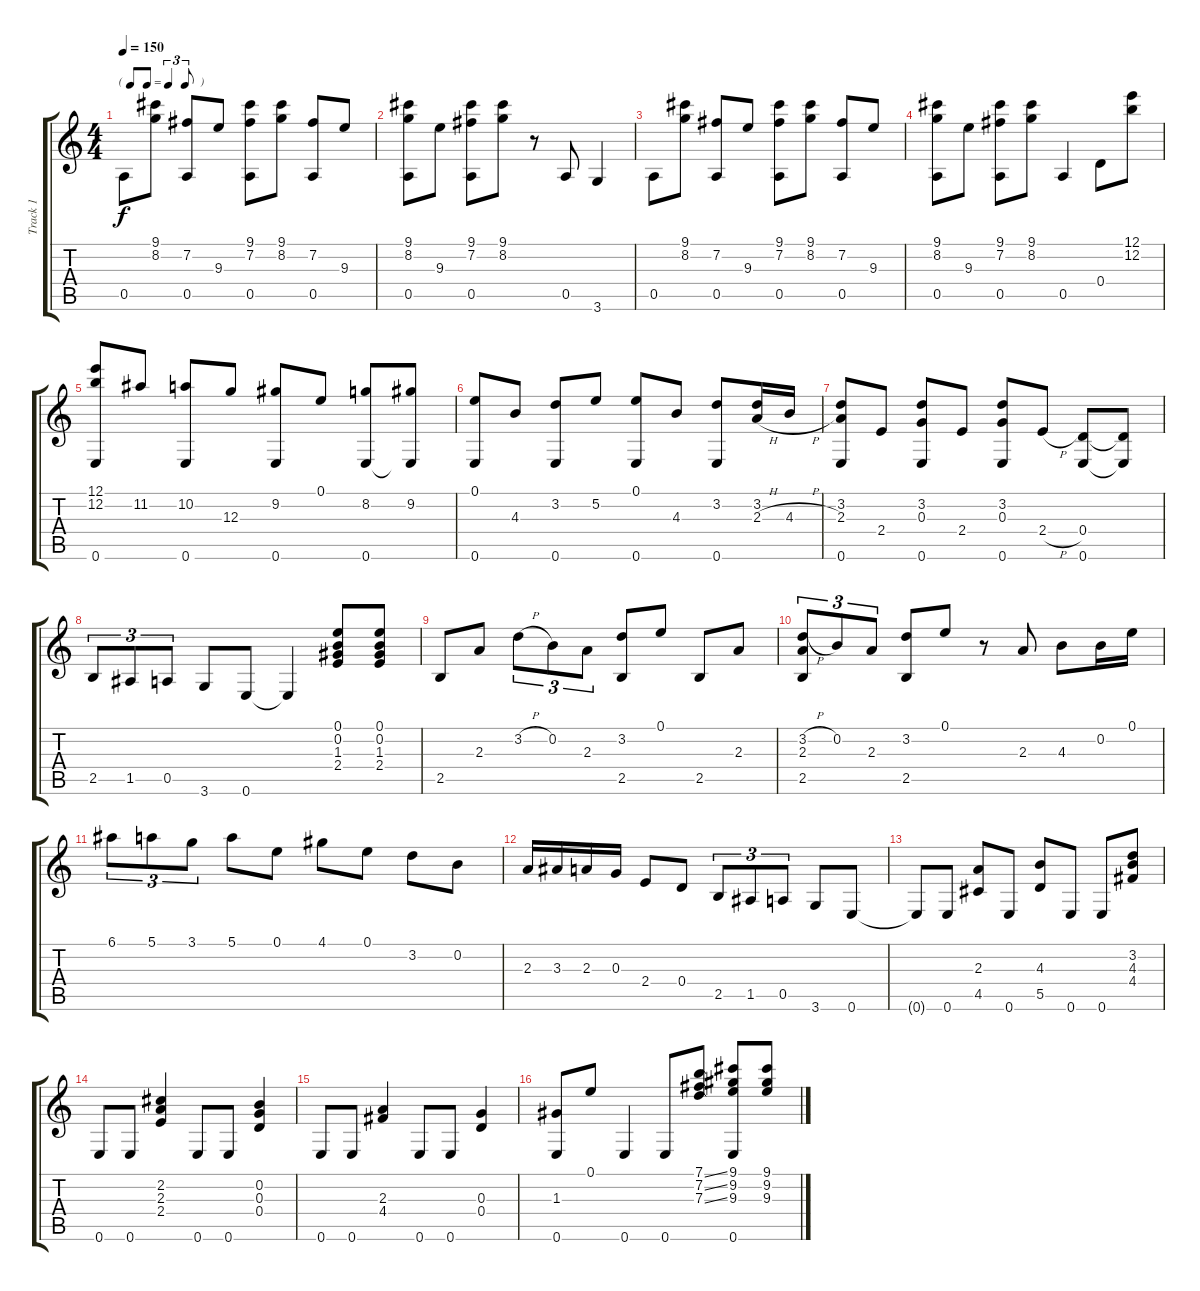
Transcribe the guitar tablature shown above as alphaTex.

\track ("Track 1" "Track 1") {instrument acousticguitarnylon}
\staff {score tabs}
\tuning (E4 B3 G3 D3 A2 E2) {hide}
\ts (4 4)
\tf triplet8th
\tempo 150
\clef g2
\ks c
0.5.8{dy f} (9.1 8.2).8 (7.2 0.5).8 9.3.8 (9.1 7.2 0.5).8 (9.1 8.2).8 (7.2 0.5).8 9.3.8 |
(9.1 8.2 0.5).8 9.3.8 (9.1 7.2 0.5).8 (9.1 8.2).8 r.8 0.5.8 3.6.4 |
0.5.8 (9.1 8.2).8 (7.2 0.5).8 9.3.8 (9.1 7.2 0.5).8 (9.1 8.2).8 (7.2 0.5).8 9.3.8 |
(9.1 8.2 0.5).8 9.3.8 (9.1 7.2 0.5).8 (9.1 8.2).8 0.5.4 0.4.8 (12.1 12.2).8 |
(12.1 12.2 0.6).8 11.2.8 (10.2 0.6).8 12.3.8 (9.2 0.6).8 0.1.8 (8.2 0.6).8 (9.2 0.6{t}).8 |
(0.1 0.6).8 4.3.8 (3.2 0.6).8 5.2.8 (0.1 0.6).8 4.3.8 (3.2 0.6).8 (3.2 2.3{h}).16 4.3{h}.16 |
(3.2 2.3 0.6).8 2.4.8 (3.2 0.3 0.6).8 2.4.8 (3.2 0.3 0.6).8 2.4{h}.8 (0.4 0.6).8 (0.4{t} 0.6{t}).8 |
2.5.8{tu (3 2)} 1.5.8{tu (3 2)} 0.5.8{tu (3 2)} 3.6.8 0.6.8 0.6{t}.4 (0.1 0.2 1.3 2.4).8 (0.1 0.2 1.3 2.4).8 |
2.5.8 2.3.8 3.2{h}.8{tu (3 2)} 0.2.8{tu (3 2)} 2.3.8{tu (3 2)} (3.2 2.5).8 0.1.8 2.5.8 2.3.8 |
(3.2{h} 2.3 2.5).8{tu (3 2)} 0.2.8{tu (3 2)} 2.3.8{tu (3 2)} (3.2 2.5).8 0.1.8 r.8 2.3.8 4.3.8 0.2.16 0.1.16 |
6.1.8{tu (3 2)} 5.1.8{tu (3 2)} 3.1.8{tu (3 2)} 5.1.8 0.1.8 4.1.8 0.1.8 3.2.8 0.2.8 |
2.3.16 3.3.16 2.3.16 0.3.16 2.4.8 0.4.8 2.5.8{tu (3 2)} 1.5.8{tu (3 2)} 0.5.8{tu (3 2)} 3.6.8 0.6.8 |
0.6{t}.8 0.6.8 (2.3 4.5).8 0.6.8 (4.3 5.5).8 0.6.8 0.6.8 (3.2 4.3 4.4).8 |
0.6.8 0.6.8 (2.2 2.3 2.4).4 0.6.8 0.6.8 (0.2 0.3 0.4).4 |
0.6.8 0.6.8 (2.3 4.4).4 0.6.8 0.6.8 (0.3 0.4).4 |
(1.3 0.6).8 0.1.8 0.6.4 0.6.8 (7.1{ss} 7.2{ss} 7.3{ss}).8 (9.1 9.2 9.3 0.6).8 (9.1 9.2 9.3).8
